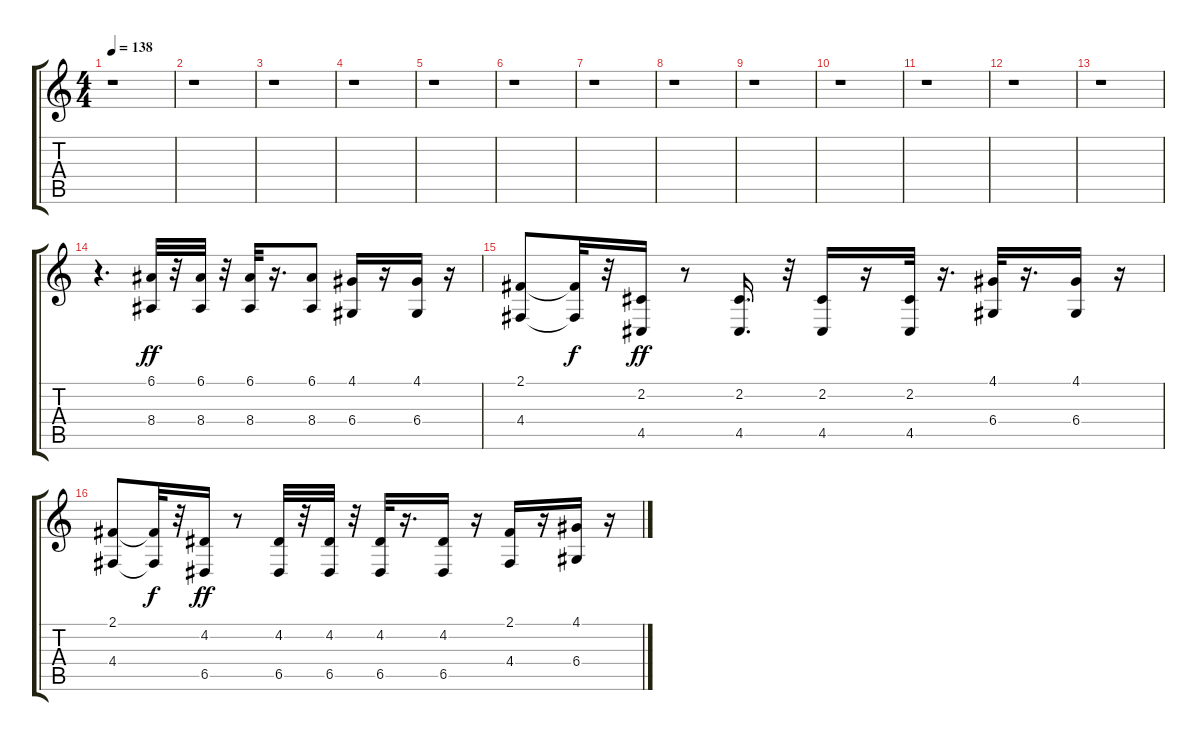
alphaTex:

\track "" {instrument lead2sawtooth}
\staff {score tabs}
\tuning (E4 B3 G3 D3 A2 E2) {hide}
\ts (4 4)
\tempo 138
\clef g2
\ks c
r.1{dy f} |
r.1 |
r.1 |
r.1 |
r.1 |
r.1 |
r.1 |
r.1 |
r.1 |
r.1 |
r.1 |
r.1 |
r.1 |
r.4{d} (6.1 8.4).32{dy ff} r.32 (6.1 8.4).32 r.32 (6.1 8.4).32 r.16{d} (6.1 8.4).8 (4.1 6.4).16 r.16 (4.1 6.4).16 r.16 |
(2.1 4.4).8 (2.1{t} 4.4{t}).32{dy f} r.32 (2.2 4.5).16{dy ff} r.8 (2.2 4.5).16{d} r.32 (2.2 4.5).16 r.16 (2.2 4.5).32 r.16{d} (4.1 6.4).32 r.16{d} (4.1 6.4).16 r.16 |
(2.1 4.4).8 (2.1{t} 4.4{t}).32{dy f} r.32 (4.2 6.5).16{dy ff} r.8 (4.2 6.5).32 r.32 (4.2 6.5).32 r.32 (4.2 6.5).32 r.16{d} (4.2 6.5).16 r.16 (2.1 4.4).16 r.16 (4.1 6.4).16 r.16
